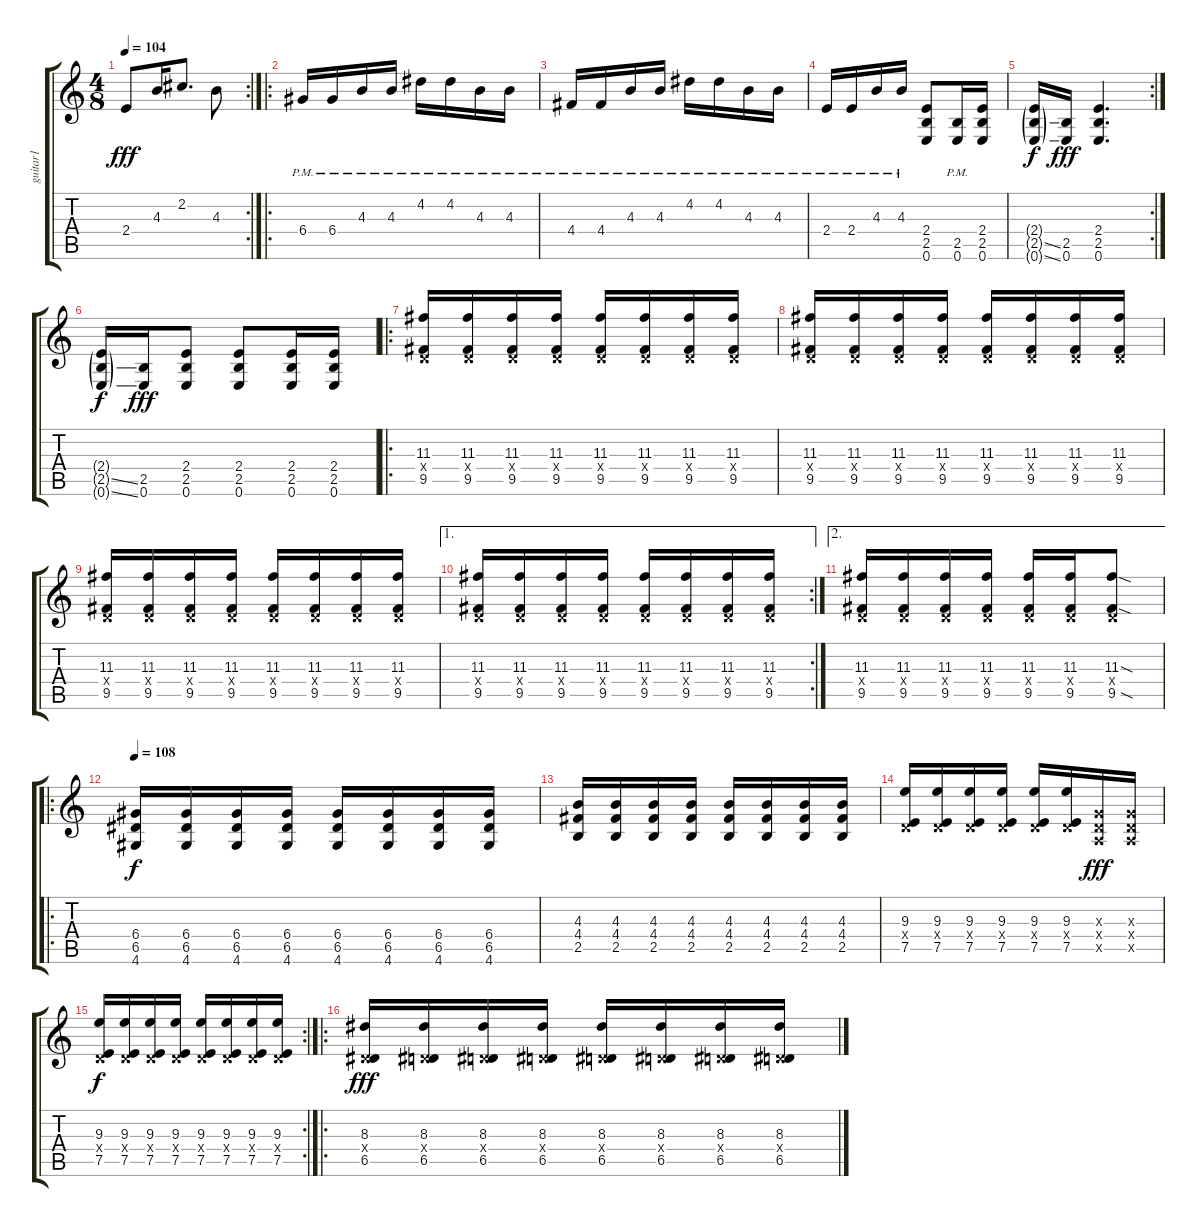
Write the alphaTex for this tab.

\track ("guitar1" "guitar1") {instrument distortionguitar}
\staff {score tabs}
\tuning (E4 B3 G3 D3 A2 E2) {hide}
\rc 2
\ts (4 8)
\tempo 104
\clef g2
\ks c
2.4.8{dy fff} 4.3.16 2.2.8{d} 4.3.8 |
\ro
6.4{pm}.16 6.4{pm}.16 4.3{pm}.16 4.3{pm}.16 4.2{pm}.16 4.2{pm}.16 4.3{pm}.16 4.3{pm}.16 |
4.4{pm}.16 4.4{pm}.16 4.3{pm}.16 4.3{pm}.16 4.2{pm}.16 4.2{pm}.16 4.3{pm}.16 4.3{pm}.16 |
2.4{pm}.16 2.4{pm}.16 4.3{pm}.16 4.3{pm}.16 (2.4 2.5 0.6).8 (2.5{pm} 0.6{pm}).16 (2.4 2.5 0.6).16 |
\rc 2
(2.4{g} 2.5{ss g} 0.6{ss g}).16{dy f} (2.5 0.6).16{dy fff} (2.4 2.5 0.6).4{d} |
(2.4{g} 2.5{ss g} 0.6{ss g}).16{dy f} (2.5 0.6).16{dy fff} (2.4 2.5 0.6).8 (2.4 2.5 0.6).8 (2.4 2.5 0.6).16 (2.4 2.5 0.6).16 |
\ro
(11.3 0.4{x} 9.5).16 (11.3 0.4{x} 9.5).16 (11.3 0.4{x} 9.5).16 (11.3 0.4{x} 9.5).16 (11.3 0.4{x} 9.5).16 (11.3 0.4{x} 9.5).16 (11.3 0.4{x} 9.5).16 (11.3 0.4{x} 9.5).16 |
(11.3 0.4{x} 9.5).16 (11.3 0.4{x} 9.5).16 (11.3 0.4{x} 9.5).16 (11.3 0.4{x} 9.5).16 (11.3 0.4{x} 9.5).16 (11.3 0.4{x} 9.5).16 (11.3 0.4{x} 9.5).16 (11.3 0.4{x} 9.5).16 |
(11.3 0.4{x} 9.5).16 (11.3 0.4{x} 9.5).16 (11.3 0.4{x} 9.5).16 (11.3 0.4{x} 9.5).16 (11.3 0.4{x} 9.5).16 (11.3 0.4{x} 9.5).16 (11.3 0.4{x} 9.5).16 (11.3 0.4{x} 9.5).16 |
\ae 1
\rc 2
(11.3 0.4{x} 9.5).16 (11.3 0.4{x} 9.5).16 (11.3 0.4{x} 9.5).16 (11.3 0.4{x} 9.5).16 (11.3 0.4{x} 9.5).16 (11.3 0.4{x} 9.5).16 (11.3 0.4{x} 9.5).16 (11.3 0.4{x} 9.5).16 |
\ae 2
(11.3 0.4{x} 9.5).16 (11.3 0.4{x} 9.5).16 (11.3 0.4{x} 9.5).16 (11.3 0.4{x} 9.5).16 (11.3 0.4{x} 9.5).16 (11.3 0.4{x} 9.5).16 (11.3{sod} 0.4{x} 9.5{sod}).8 |
\ro
\tempo 108
(6.4 6.5 4.6).16{dy f} (6.4 6.5 4.6).16 (6.4 6.5 4.6).16 (6.4 6.5 4.6).16 (6.4 6.5 4.6).16 (6.4 6.5 4.6).16 (6.4 6.5 4.6).16 (6.4 6.5 4.6).16 |
(4.3 4.4 2.5).16 (4.3 4.4 2.5).16 (4.3 4.4 2.5).16 (4.3 4.4 2.5).16 (4.3 4.4 2.5).16 (4.3 4.4 2.5).16 (4.3 4.4 2.5).16 (4.3 4.4 2.5).16 |
(9.3 0.4{x} 7.5).16 (9.3 0.4{x} 7.5).16 (9.3 0.4{x} 7.5).16 (9.3 0.4{x} 7.5).16 (9.3 0.4{x} 7.5).16 (9.3 0.4{x} 7.5).16 (0.3{x} 0.4{x} 0.5{x}).16{dy fff} (0.3{x} 0.4{x} 0.5{x}).16 |
\rc 2
(9.3 0.4{x} 7.5).16{dy f} (9.3 0.4{x} 7.5).16 (9.3 0.4{x} 7.5).16 (9.3 0.4{x} 7.5).16 (9.3 0.4{x} 7.5).16 (9.3 0.4{x} 7.5).16 (9.3 0.4{x} 7.5).16 (9.3 0.4{x} 7.5).16 |
\ro
(8.3 0.4{x} 6.5).16{dy fff} (8.3 0.4{x} 6.5).16 (8.3 0.4{x} 6.5).16 (8.3 0.4{x} 6.5).16 (8.3 0.4{x} 6.5).16 (8.3 0.4{x} 6.5).16 (8.3 0.4{x} 6.5).16 (8.3 0.4{x} 6.5).16
